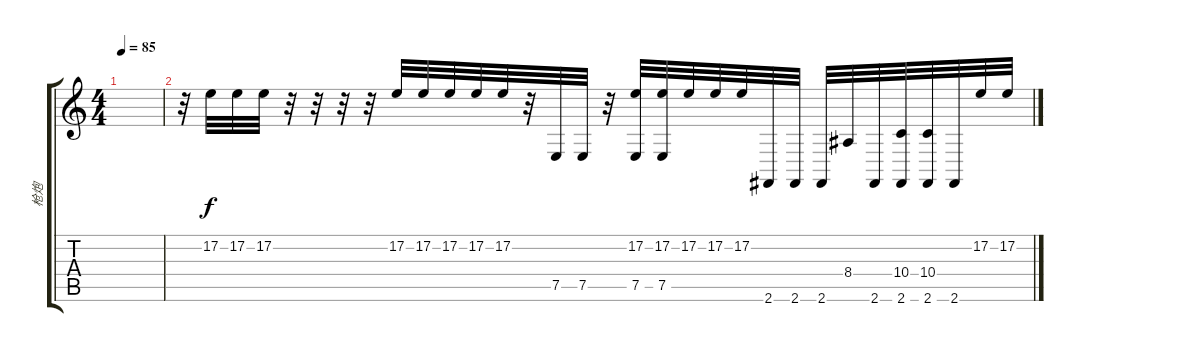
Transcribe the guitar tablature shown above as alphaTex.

\track ("枪炮" "枪炮") {instrument gunshot}
\staff {score tabs}
\tuning (E4 B3 G3 D3 A2 E2) {hide}
\ts (4 4)
\tempo 85
\clef g2
\ks c
|
r.32 17.2.32 17.2.32 17.2.32 r.32 r.32 r.32 r.32 17.2.32 17.2.32 17.2.32 17.2.32 17.2.32 r.32 7.5.32 7.5.32 r.32 (17.2 7.5).32 (17.2 7.5).32 17.2.32 17.2.32 17.2.32 2.6.32 2.6.32 2.6.32 8.4.32 2.6.32 (10.4 2.6).32 (10.4 2.6).32 2.6.32 17.2.32 17.2.32
